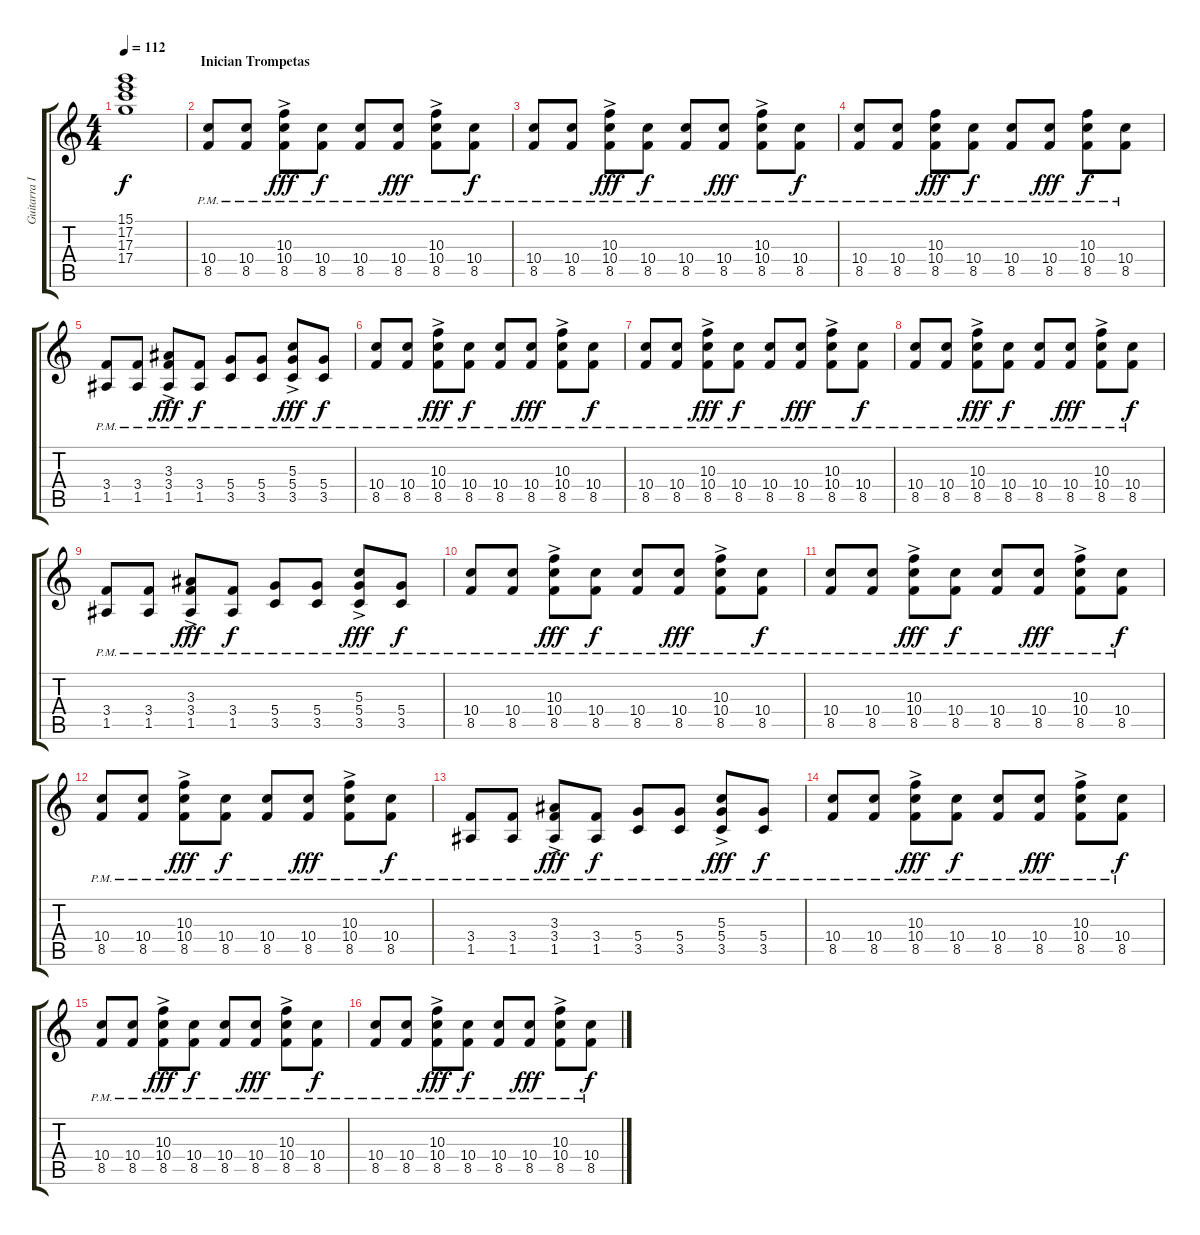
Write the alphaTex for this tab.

\track ("Guitarra II (Dany Mezquita)" "Guitarra I") {instrument electricguitarmuted}
\staff {score tabs}
\tuning (E4 B3 G3 D3 A2 E2) {hide}
\ts (4 4)
\tempo 112
\clef g2
\ks c
(15.1{t} 17.2{t} 17.3{t} 17.4{t}).1{dy f} |
\section ("" "Inician Trompetas")
(10.4{pm} 8.5{pm}).8 (10.4{pm} 8.5{pm}).8 (10.3{ac pm} 10.4{ac pm} 8.5{ac pm}).8{dy fff} (10.4{pm} 8.5{pm}).8{dy f} (10.4{pm} 8.5{pm}).8 (10.4{pm} 8.5{pm}).8{dy fff} (10.3{ac pm} 10.4{ac pm} 8.5{ac pm}).8 (10.4{pm} 8.5{pm}).8{dy f} |
(10.4{pm} 8.5{pm}).8 (10.4{pm} 8.5{pm}).8 (10.3{ac pm} 10.4{ac pm} 8.5{ac pm}).8{dy fff} (10.4{pm} 8.5{pm}).8{dy f} (10.4{pm} 8.5{pm}).8 (10.4{pm} 8.5{pm}).8{dy fff} (10.3{ac pm} 10.4{ac pm} 8.5{ac pm}).8 (10.4{pm} 8.5{pm}).8{dy f} |
(10.4{pm} 8.5{pm}).8 (10.4{pm} 8.5{pm}).8 (10.3{pm} 10.4{pm} 8.5{pm}).8{dy fff} (10.4{pm} 8.5{pm}).8{dy f} (10.4{pm} 8.5{pm}).8 (10.4{pm} 8.5{pm}).8{dy fff} (10.3{pm} 10.4{pm} 8.5{pm}).8{dy f} (10.4{pm} 8.5{pm}).8 |
(3.4{pm} 1.5{pm}).8 (3.4{pm} 1.5{pm}).8 (3.3{ac pm} 3.4{ac pm} 1.5{ac pm}).8{dy fff} (3.4{pm} 1.5{pm}).8{dy f} (5.4{pm} 3.5{pm}).8 (5.4{pm} 3.5{pm}).8 (5.3{ac pm} 5.4{ac pm} 3.5{ac pm}).8{dy fff} (5.4{pm} 3.5{pm}).8{dy f} |
(10.4{pm} 8.5{pm}).8 (10.4{pm} 8.5{pm}).8 (10.3{ac pm} 10.4{ac pm} 8.5{ac pm}).8{dy fff} (10.4{pm} 8.5{pm}).8{dy f} (10.4{pm} 8.5{pm}).8 (10.4{pm} 8.5{pm}).8{dy fff} (10.3{ac pm} 10.4{ac pm} 8.5{ac pm}).8 (10.4{pm} 8.5{pm}).8{dy f} |
(10.4{pm} 8.5{pm}).8 (10.4{pm} 8.5{pm}).8 (10.3{ac pm} 10.4{ac pm} 8.5{ac pm}).8{dy fff} (10.4{pm} 8.5{pm}).8{dy f} (10.4{pm} 8.5{pm}).8 (10.4{pm} 8.5{pm}).8{dy fff} (10.3{ac pm} 10.4{ac pm} 8.5{ac pm}).8 (10.4{pm} 8.5{pm}).8{dy f} |
(10.4{pm} 8.5{pm}).8 (10.4{pm} 8.5{pm}).8 (10.3{ac pm} 10.4{ac pm} 8.5{ac pm}).8{dy fff} (10.4{pm} 8.5{pm}).8{dy f} (10.4{pm} 8.5{pm}).8 (10.4{pm} 8.5{pm}).8{dy fff} (10.3{ac pm} 10.4{ac pm} 8.5{ac pm}).8 (10.4{pm} 8.5{pm}).8{dy f} |
(3.4{pm} 1.5{pm}).8 (3.4{pm} 1.5{pm}).8 (3.3{ac pm} 3.4{ac pm} 1.5{ac pm}).8{dy fff} (3.4{pm} 1.5{pm}).8{dy f} (5.4{pm} 3.5{pm}).8 (5.4{pm} 3.5{pm}).8 (5.3{ac pm} 5.4{ac pm} 3.5{ac pm}).8{dy fff} (5.4{pm} 3.5{pm}).8{dy f} |
(10.4{pm} 8.5{pm}).8 (10.4{pm} 8.5{pm}).8 (10.3{ac pm} 10.4{ac pm} 8.5{ac pm}).8{dy fff} (10.4{pm} 8.5{pm}).8{dy f} (10.4{pm} 8.5{pm}).8 (10.4{pm} 8.5{pm}).8{dy fff} (10.3{ac pm} 10.4{ac pm} 8.5{ac pm}).8 (10.4{pm} 8.5{pm}).8{dy f} |
(10.4{pm} 8.5{pm}).8 (10.4{pm} 8.5{pm}).8 (10.3{ac pm} 10.4{ac pm} 8.5{ac pm}).8{dy fff} (10.4{pm} 8.5{pm}).8{dy f} (10.4{pm} 8.5{pm}).8 (10.4{pm} 8.5{pm}).8{dy fff} (10.3{ac pm} 10.4{ac pm} 8.5{ac pm}).8 (10.4{pm} 8.5{pm}).8{dy f} |
(10.4{pm} 8.5{pm}).8 (10.4{pm} 8.5{pm}).8 (10.3{ac pm} 10.4{ac pm} 8.5{ac pm}).8{dy fff} (10.4{pm} 8.5{pm}).8{dy f} (10.4{pm} 8.5{pm}).8 (10.4{pm} 8.5{pm}).8{dy fff} (10.3{ac pm} 10.4{ac pm} 8.5{ac pm}).8 (10.4{pm} 8.5{pm}).8{dy f} |
(3.4{pm} 1.5{pm}).8 (3.4{pm} 1.5{pm}).8 (3.3{ac pm} 3.4{ac pm} 1.5{ac pm}).8{dy fff} (3.4{pm} 1.5{pm}).8{dy f} (5.4{pm} 3.5{pm}).8 (5.4{pm} 3.5{pm}).8 (5.3{ac pm} 5.4{ac pm} 3.5{ac pm}).8{dy fff} (5.4{pm} 3.5{pm}).8{dy f} |
(10.4{pm} 8.5{pm}).8 (10.4{pm} 8.5{pm}).8 (10.3{ac pm} 10.4{ac pm} 8.5{ac pm}).8{dy fff} (10.4{pm} 8.5{pm}).8{dy f} (10.4{pm} 8.5{pm}).8 (10.4{pm} 8.5{pm}).8{dy fff} (10.3{ac pm} 10.4{ac pm} 8.5{ac pm}).8 (10.4{pm} 8.5{pm}).8{dy f} |
(10.4{pm} 8.5{pm}).8 (10.4{pm} 8.5{pm}).8 (10.3{ac pm} 10.4{ac pm} 8.5{ac pm}).8{dy fff} (10.4{pm} 8.5{pm}).8{dy f} (10.4{pm} 8.5{pm}).8 (10.4{pm} 8.5{pm}).8{dy fff} (10.3{ac pm} 10.4{ac pm} 8.5{ac pm}).8 (10.4{pm} 8.5{pm}).8{dy f} |
(10.4{pm} 8.5{pm}).8 (10.4{pm} 8.5{pm}).8 (10.3{ac pm} 10.4{ac pm} 8.5{ac pm}).8{dy fff} (10.4{pm} 8.5{pm}).8{dy f} (10.4{pm} 8.5{pm}).8 (10.4{pm} 8.5{pm}).8{dy fff} (10.3{ac pm} 10.4{ac pm} 8.5{ac pm}).8 (10.4{pm} 8.5{pm}).8{dy f}
